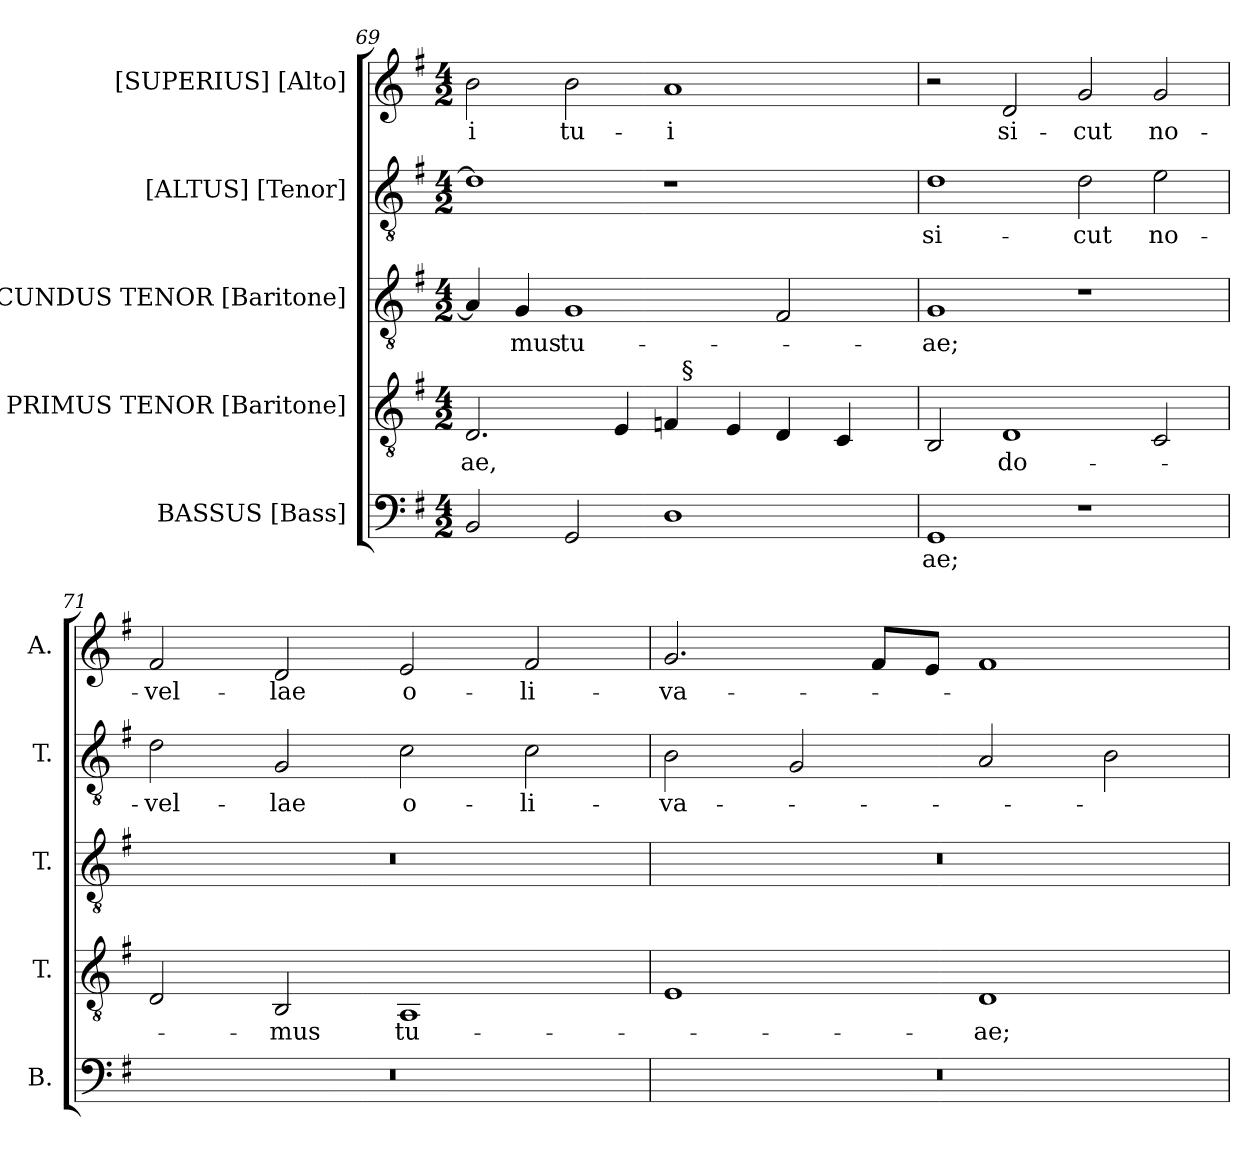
**kern	**text	**kern	**text	**kern	**text	**kern	**text	**kern	**text
*part5	*part5	*part4	*part4	*part3	*part3	*part2	*part2	*part1	*part1
*staff5	*staff5	*staff4	*staff4	*staff3	*staff3	*staff2	*staff2	*staff1	*staff1
*I"BASSUS [Bass]	*	*I"PRIMUS TENOR [Baritone]	*	*I"SECUNDUS TENOR [Baritone]	*	*I"[ALTUS] [Tenor]	*	*I"[SUPERIUS] [Alto]	*
*I'B.	*	*I'T.	*	*I'T.	*	*I'T.	*	*I'A.	*
!!LO:LB:g=z
*clefF4	*	*clefGv2	*	*clefGv2	*	*clefGv2	*	*clefG2	*
*	*	*ITrd7c12	*	*ITrd7c12	*	*ITrd7c12	*	*	*
*k[f#]	*	*k[f#]	*	*k[f#]	*	*k[f#]	*	*k[f#]	*
*G:	*	*G:	*	*G:	*	*G:	*	*G:	*
*M4/2	*	*M4/2	*	*M4/2	*	*M4/2	*	*M4/2	*
=69	=69	=69	=69	=69	=69	=69	=69	=69	=69
!	!	!	!LO:LY:b:color=#000000	!	!	!	!	!	!
!	!	!	!	!	!	!	!	!	!LO:LY:b:color=#000000
*	*	*^	*	*	*	*	*	*	*
2BBi/	.	2.DDi/	1ryy	-ae,	4AAi/]	.	1Di]	.	2bi\	-i
!	!	!	!	!	!	!LO:LY:b:color=#000000	!	!	!	!
.	.	.	.	.	4GGi/	-mus	.	.	.	.
!	!	!	!	!	!	!LO:LY:b:color=#000000	!	!	!	!
!	!	!	!	!	!	!	!	!	!	!LO:LY:b:color=#000000
2GGi/	.	.	.	.	1GGi	tu-	.	.	2bi\	tu-
.	.	4EEi/	.	.	.	.	.	.	.	.
!	!	!	!	!	!	!	!	!	!	!LO:LY:b:color=#000000
1Di	.	4FFni/	32ryy	.	.	.	1r	.	1ai	-i
.	.	.	256ryy	.	.	.	.	.	.	.
!	!	!	!LO:TX:a:t=§	!	!	!	!	!	!	!
.	.	.	2ryy	.	.	.	.	.	.	.
.	.	4EEi/	.	.	.	.	.	.	.	.
.	.	4DDi/	.	.	2FF#i/	.	.	.	.	.
.	.	.	4ryy	.	.	.	.	.	.	.
.	.	4CCi/	.	.	.	.	.	.	.	.
.	.	.	8ryy	.	.	.	.	.	.	.
.	.	.	16ryy	.	.	.	.	.	.	.
.	.	.	64..ryy	.	.	.	.	.	.	.
*	*	*v	*v	*	*	*	*	*	*	*
=70	=70	=70	=70	=70	=70	=70	=70	=70	=70
*	*	*^	*	*	*	*	*	*	*
!	!LO:LY:b:color=#000000	!	!	!	!	!	!	!	!	!
*	*	*v	*v	*	*	*	*	*	*	*
*	*	*^	*	*	*	*	*	*	*
!	!	!	!	!	!	!LO:LY:b:color=#000000	!	!	!	!
*	*	*v	*v	*	*	*	*	*	*	*
*	*	*^	*	*	*	*	*	*	*
!	!	!	!	!	!	!	!	!LO:LY:b:color=#000000	!	!
*	*	*v	*v	*	*	*	*	*	*	*
1GGi	-ae;	2BBBi/	.	1GGi	-ae;	1Di	si-	2r	.
!	!	!	!LO:LY:b:color=#000000	!	!	!	!	!	!
!	!	!	!	!	!	!	!	!	!LO:LY:b:color=#000000
.	.	1DDi	do-	.	.	.	.	2di/	si-
!	!	!	!	!	!	!	!LO:LY:b:color=#000000	!	!
!	!	!	!	!	!	!	!	!	!LO:LY:b:color=#000000
1r	.	.	.	1r	.	2Di\	-cut	2gi/	-cut
!	!	!	!	!	!	!	!LO:LY:b:color=#000000	!	!
!	!	!	!	!	!	!	!	!	!LO:LY:b:color=#000000
.	.	2CCi/	.	.	.	2Ei\	no-	2gi/	no-
=71	=71	=71	=71	=71	=71	=71	=71	=71	=71
!LO:N:vis=1	!	!	!	!LO:N:vis=1	!	!	!	!	!
!	!	!	!	!	!	!	!LO:LY:b:color=#000000	!	!
!	!	!	!	!	!	!	!	!	!LO:LY:b:color=#000000
0r	.	2DDi/	.	0r	.	2Di\	-vel-	2f#i/	-vel-
!	!	!	!LO:LY:b:color=#000000	!	!	!	!	!	!
!	!	!	!	!	!	!	!LO:LY:b:color=#000000	!	!
!	!	!	!	!	!	!	!	!	!LO:LY:b:color=#000000
.	.	2BBBi/	-mus	.	.	2GGi/	-lae	2di/	-lae
!	!	!	!LO:LY:b:color=#000000	!	!	!	!	!	!
!	!	!	!	!	!	!	!LO:LY:b:color=#000000	!	!
!	!	!	!	!	!	!	!	!	!LO:LY:b:color=#000000
.	.	1AAAi	tu-	.	.	2Ci\	o-	2ei/	o-
!	!	!	!	!	!	!	!LO:LY:b:color=#000000	!	!
!	!	!	!	!	!	!	!	!	!LO:LY:b:color=#000000
.	.	.	.	.	.	2Ci\	-li-	2f#i/	-li-
=72	=72	=72	=72	=72	=72	=72	=72	=72	=72
!LO:N:vis=1	!	!	!	!LO:N:vis=1	!	!	!	!	!
!	!	!	!	!	!	!	!LO:LY:b:color=#000000	!	!
!	!	!	!	!	!	!	!	!	!LO:LY:b:color=#000000
0r	.	1EEi	.	0r	.	2BBi\	-va-	2.gi/	-va-
.	.	.	.	.	.	2GGi/	.	.	.
.	.	.	.	.	.	.	.	8f#i/L	.
.	.	.	.	.	.	.	.	8ei/J	.
!	!	!	!LO:LY:b:color=#000000	!	!	!	!	!	!
.	.	1DDi	-ae;	.	.	2AAi/	.	1f#i	.
.	.	.	.	.	.	2BBi\	.	.	.
=	=	=	=	=	=	=	=	=	=
*-	*-	*-	*-	*-	*-	*-	*-	*-	*-
